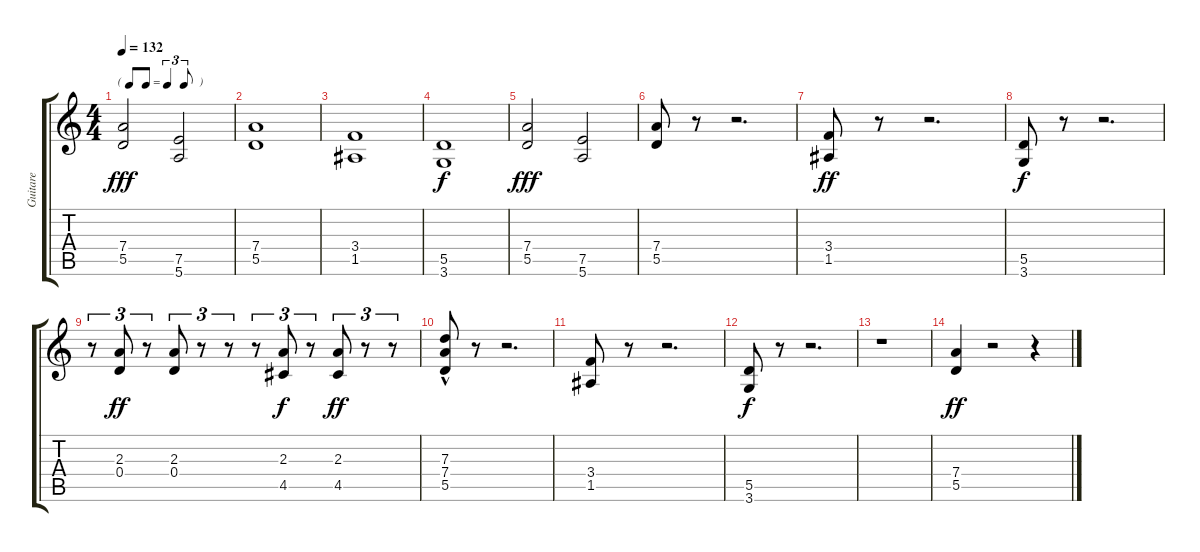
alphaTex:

\track ("Guitare" "Guitare") {instrument electricguitarmuted}
\staff {score tabs}
\tuning (E4 B3 G3 D3 A2 E2) {hide}
\ts (4 4)
\tf triplet8th
\tempo 132
\clef g2
\ks c
(7.4 5.5).2{dy fff} (7.5 5.6).2 |
(7.4 5.5).1{instrument distortionguitar} |
(3.4 1.5).1 |
(5.5 3.6).1{dy f} |
(7.4 5.5).2{dy fff} (7.5 5.6).2 |
(7.4 5.5).8 r.8 r.2{d} |
(3.4 1.5).8{dy ff} r.8 r.2{d} |
(5.5 3.6).8{dy f} r.8 r.2{d} |
r.8{tu (3 2)} (2.3 0.4).8{tu (3 2) dy ff} r.8{tu (3 2)} (2.3 0.4).8{tu (3 2)} r.8{tu (3 2)} r.8{tu (3 2)} r.8{tu (3 2)} (2.3 4.5).8{tu (3 2) dy f} r.8{tu (3 2)} (2.3 4.5).8{tu (3 2) dy ff} r.8{tu (3 2)} r.8{tu (3 2)} |
(7.3{hac} 7.4{hac} 5.5).8 r.8 r.2{d} |
(3.4 1.5).8 r.8 r.2{d} |
(5.5 3.6).8{dy f} r.8 r.2{d} |
r.1 |
(7.4 5.5).4{dy ff} r.2 r.4
